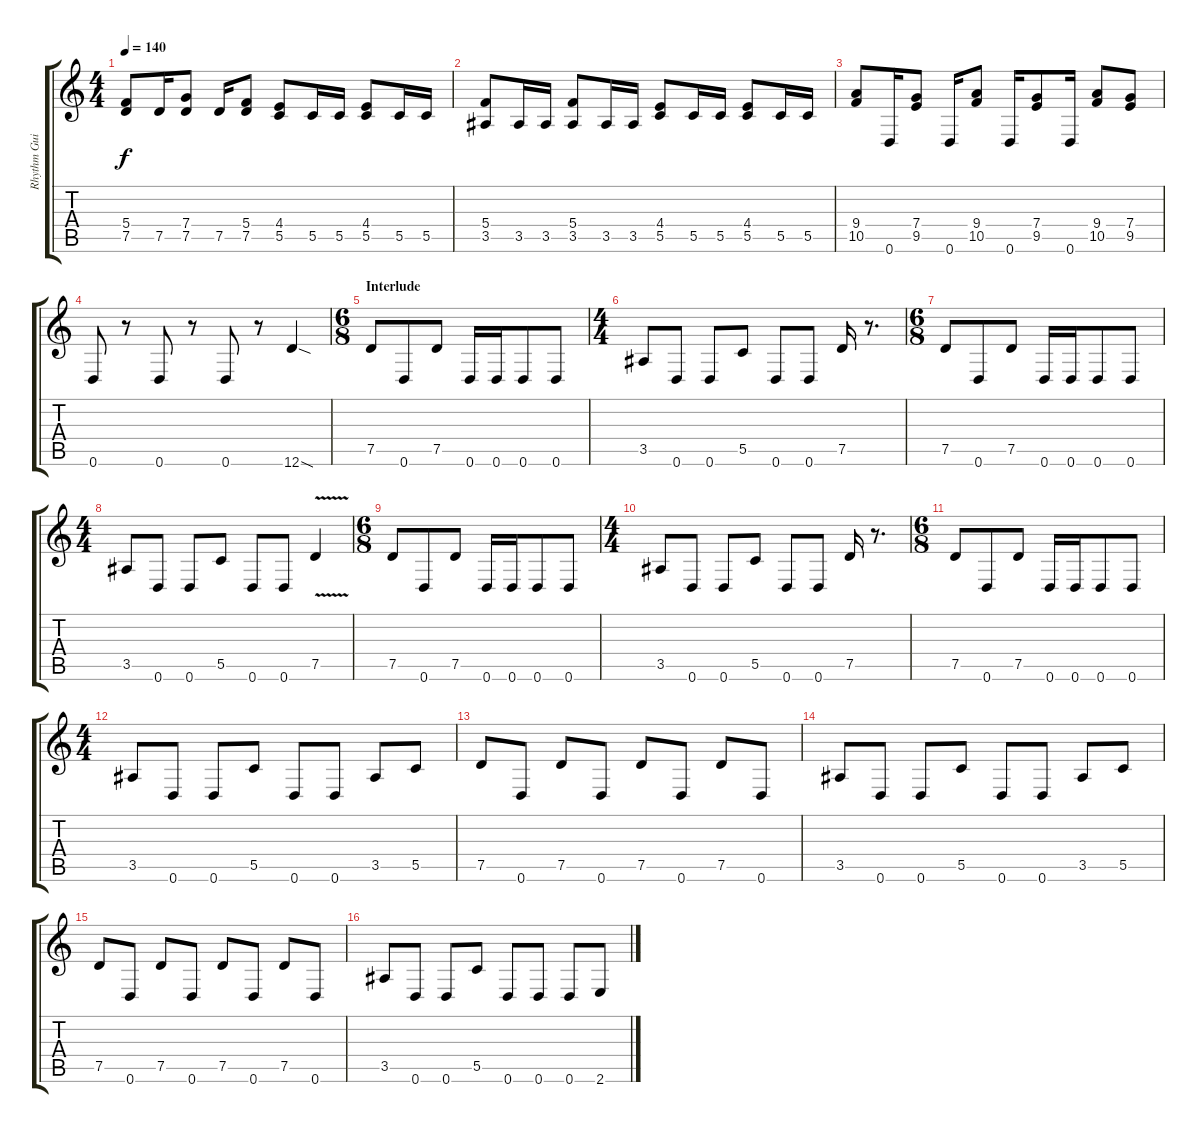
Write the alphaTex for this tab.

\track ("Rhythm Guitar" "Rhythm Gui") {instrument distortionguitar}
\staff {score tabs}
\tuning (D4 A3 F3 C3 G2 D2) {hide}
\ts (4 4)
\tempo 140
\clef g2
\ks c
(5.4 7.5).8{dy f} 7.5.16 (7.4 7.5).8 7.5.16 (5.4 7.5).8 (4.4 5.5).8 5.5.16 5.5.16 (4.4 5.5).8 5.5.16 5.5.16 |
(5.4 3.5).8 3.5.16 3.5.16 (5.4 3.5).8 3.5.16 3.5.16 (4.4 5.5).8 5.5.16 5.5.16 (4.4 5.5).8 5.5.16 5.5.16 |
(9.4 10.5).8 0.6.16 (7.4 9.5).8 0.6.16 (9.4 10.5).8 0.6.16 (7.4 9.5).8 0.6.16 (9.4 10.5).8 (7.4 9.5).8 |
0.6.8 r.8 0.6.8 r.8 0.6.8 r.8 12.6{sod}.4 |
\ts (6 8)
\section ("" "Interlude")
7.5.8 0.6.8 7.5.8 0.6.16 0.6.16 0.6.8 0.6.8 |
\ts (4 4)
3.5.8 0.6.8 0.6.8 5.5.8 0.6.8 0.6.8 7.5.16 r.8{d} |
\ts (6 8)
7.5.8 0.6.8 7.5.8 0.6.16 0.6.16 0.6.8 0.6.8 |
\ts (4 4)
3.5.8 0.6.8 0.6.8 5.5.8 0.6.8 0.6.8 7.5{v}.4 |
\ts (6 8)
7.5.8 0.6.8 7.5.8 0.6.16 0.6.16 0.6.8 0.6.8 |
\ts (4 4)
3.5.8 0.6.8 0.6.8 5.5.8 0.6.8 0.6.8 7.5.16 r.8{d} |
\ts (6 8)
7.5.8 0.6.8 7.5.8 0.6.16 0.6.16 0.6.8 0.6.8 |
\ts (4 4)
3.5.8 0.6.8 0.6.8 5.5.8 0.6.8 0.6.8 3.5.8 5.5.8 |
7.5.8 0.6.8 7.5.8 0.6.8 7.5.8 0.6.8 7.5.8 0.6.8 |
3.5.8 0.6.8 0.6.8 5.5.8 0.6.8 0.6.8 3.5.8 5.5.8 |
7.5.8 0.6.8 7.5.8 0.6.8 7.5.8 0.6.8 7.5.8 0.6.8 |
3.5.8 0.6.8 0.6.8 5.5.8 0.6.8 0.6.8 0.6.8 2.6.8
